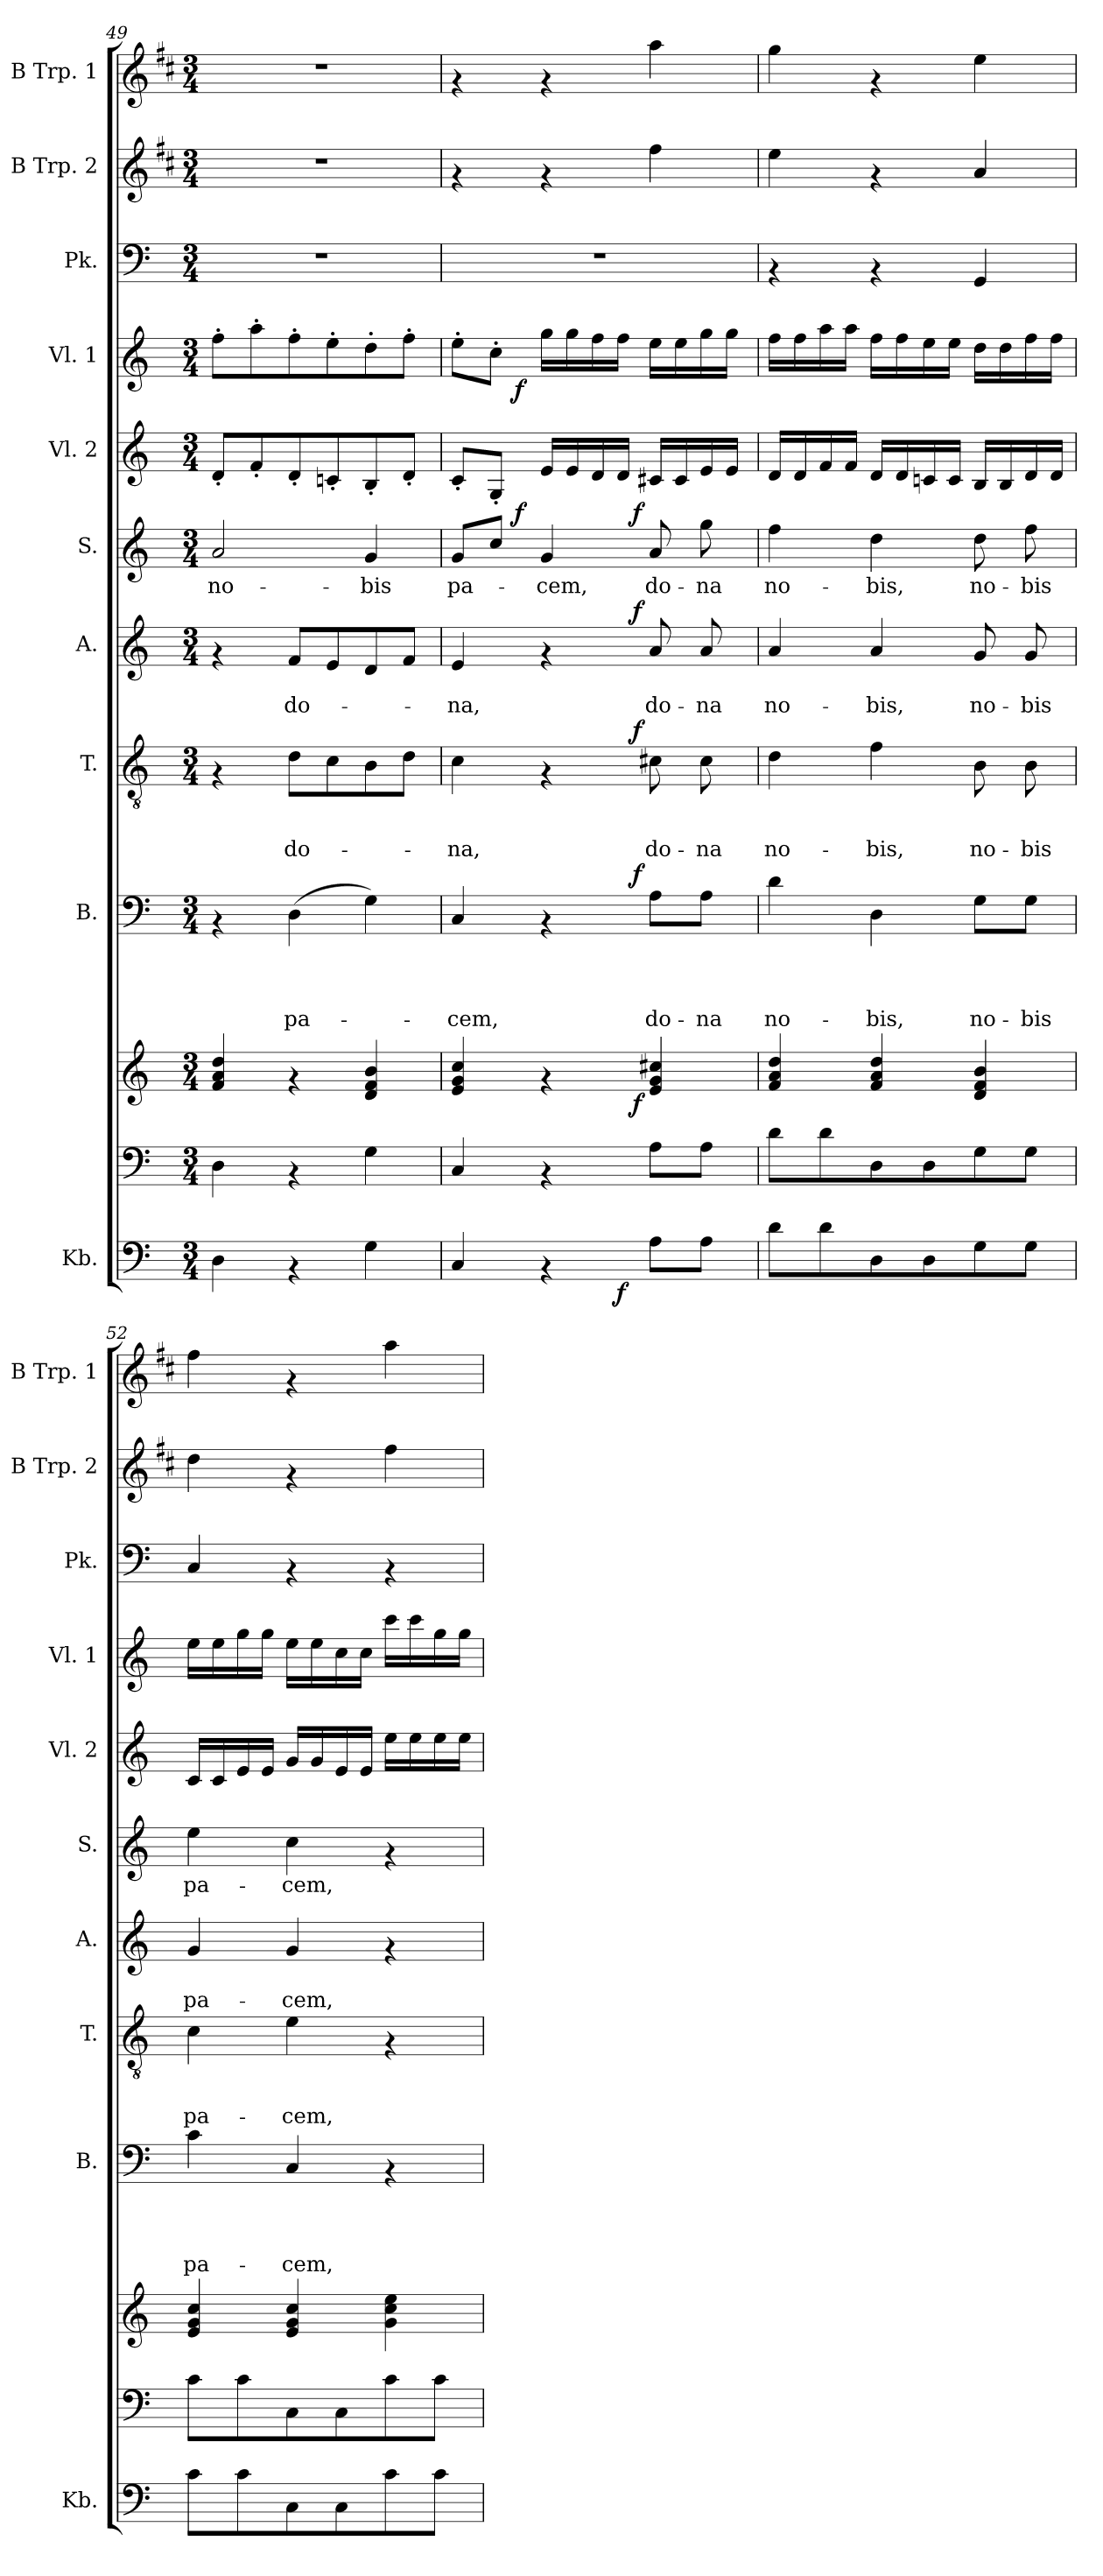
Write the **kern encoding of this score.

**kern	**dynam	**kern	**kern	**dynam	**kern	**text	**text	**text	**text	**dynam	**kern	**text	**text	**text	**dynam	**kern	**text	**text	**dynam	**kern	**text	**dynam	**kern	**dynam	**kern	**dynam	**kern	**kern	**kern
*part11	*part11	*part10	*part10	*part10	*part9	*part9	*part9	*part9	*part9	*part9	*part8	*part8	*part8	*part8	*part8	*part7	*part7	*part7	*part7	*part6	*part6	*part6	*part5	*part5	*part4	*part4	*part3	*part2	*part1
*staff12	*staff12	*staff11	*staff10	*staff10/11	*staff9	*staff9	*staff9	*staff9	*staff9	*staff9	*staff8	*staff8	*staff8	*staff8	*staff8	*staff7	*staff7	*staff7	*staff7	*staff6	*staff6	*staff6	*staff5	*staff5	*staff4	*staff4	*staff3	*staff2	*staff1
*I"Kb.	*	*	*	*	*I"B.	*	*	*	*	*	*I"T.	*	*	*	*	*I"A.	*	*	*	*I"S.	*	*	*I"Vl. 2	*	*I"Vl. 1	*	*I"Pk.	*I"B Trp. 2	*I"B Trp. 1
*I'Kb.	*	*	*	*	*I'B.	*	*	*	*	*	*I'T.	*	*	*	*	*I'A.	*	*	*	*I'S.	*	*	*I'Vl. 2	*	*I'Vl. 1	*	*I'Pk.	*I'B Trp. 2	*I'B Trp. 1
*clefF4	*	*clefF4	*clefG2	*	*clefF4	*	*	*	*	*	*clefGv2	*	*	*	*	*clefG2	*	*	*	*clefG2	*	*	*clefG2	*	*clefG2	*	*clefF4	*clefG2	*clefG2
*	*	*	*	*	*	*	*	*	*	*	*	*	*	*	*	*	*	*	*	*	*	*	*	*	*	*	*	*ITrd1c2	*ITrd1c2
*k[]	*	*k[]	*k[]	*	*k[]	*	*	*	*	*	*k[]	*	*	*	*	*k[]	*	*	*	*k[]	*	*	*k[]	*	*k[]	*	*k[]	*k[]	*k[]
*C:	*	*C:	*C:	*	*C:	*	*	*	*	*	*C:	*	*	*	*	*C:	*	*	*	*C:	*	*	*C:	*	*C:	*	*C:	*C:	*C:
*M3/4	*	*M3/4	*M3/4	*	*M3/4	*	*	*	*	*	*M3/4	*	*	*	*	*M3/4	*	*	*	*M3/4	*	*	*M3/4	*	*M3/4	*	*M3/4	*M3/4	*M3/4
=49	=49	=49	=49	=49	=49	=49	=49	=49	=49	=49	=49	=49	=49	=49	=49	=49	=49	=49	=49	=49	=49	=49	=49	=49	=49	=49	=49	=49	=49
!	!	!	!	!	!	!	!	!	!	!	!	!	!	!	!	!	!	!	!	!	!LO:LY:b	!	!	!	!	!	!	!	!
4D\	.	4D\	4f/ 4a/ 4dd/	.	4rAA	.	.	.	.	.	4rF	.	.	.	.	4rf	.	.	.	2a/	no-	.	8d'</L	.	8ff'>\L	.	2.r	2.r	2.r
.	.	.	.	.	.	.	.	.	.	.	.	.	.	.	.	.	.	.	.	.	.	.	8f'</	.	8aa'>\	.	.	.	.
!	!	!	!	!	!	!	!	!	!LO:LY:b	!	!	!	!	!LO:LY:b	!	!	!	!LO:LY:b	!	!	!	!	!	!	!	!	!	!	!
4rAA	.	4rAA	4rf	.	(>4D\	.	.	.	pa-	.	8d\L	.	.	do-	.	8f/L	.	do-	.	.	.	.	8d'</	.	8ff'>\	.	.	.	.
.	.	.	.	.	.	.	.	.	.	.	8c\	.	.	.	.	8e/	.	.	.	.	.	.	8cn'</	.	8ee'>\	.	.	.	.
!	!	!	!	!	!	!	!	!	!	!	!	!	!	!	!	!	!	!	!	!	!LO:LY:b	!	!	!	!	!	!	!	!
4G\	.	4G\	4d/ 4f/ 4b/	.	4G\)	.	.	.	.	.	8B\	.	.	.	.	8d/	.	.	.	4g/	-bis	.	8B'</	.	8dd'>\	.	.	.	.
.	.	.	.	.	.	.	.	.	.	.	8d\J	.	.	.	.	8f/J	.	.	.	.	.	.	8d'</J	.	8ff'>\J	.	.	.	.
=50	=50	=50	=50	=50	=50	=50	=50	=50	=50	=50	=50	=50	=50	=50	=50	=50	=50	=50	=50	=50	=50	=50	=50	=50	=50	=50	=50	=50	=50
!	!	!	!	!	!	!	!	!	!LO:LY:b	!	!	!	!	!LO:LY:b	!	!	!	!LO:LY:b	!	!	!LO:LY:b	!	!	!	!	!	!	!	!
*^	*	*	*^	*	*^	*	*	*	*	*	*^	*	*	*	*	*^	*	*	*	*^	*	*	*^	*	*^	*	*	*	*
4C/	4..ryy	.	4C/	4e/ 4g/ 4cc/	4...ryy	.	4C/	4...ryy	.	.	.	-cem,	.	4c\	4...ryy	.	.	-na,	.	4e/	4...ryy	.	-na,	.	8g/L	4...ryy	pa-	.	8c'</L	8.ryy	.	8ee'>\L	8.ryy	.	2.r	4rf	4rf
.	.	.	.	.	.	.	.	.	.	.	.	.	.	.	.	.	.	.	.	.	.	.	.	.	8cc/J	.	.	.	8G'</J	.	.	8cc'>\J	.	.	.	.	.
!	!	!	!	!	!	!	!	!	!	!	!	!	!	!	!	!	!	!	!	!	!	!	!	!	!	!	!	!	!	!	!LO:DY:b	!	!	!LO:DY:b	!	!	!
.	.	.	.	.	.	.	.	.	.	.	.	.	.	.	.	.	.	.	.	.	.	.	.	.	.	.	.	.	.	2ryy	f	.	2ryy	f	.	.	.
!	!	!	!	!	!	!	!	!	!	!	!	!	!	!	!	!	!	!	!	!	!	!	!	!	!	!	!LO:LY:b	!	!	!	!	!	!	!	!	!	!
4rAA	.	.	4rAA	4rf	.	.	4rAA	.	.	.	.	.	.	4rF	.	.	.	.	.	4rf	.	.	.	.	4g/	.	-cem,	.	16e/LL	.	.	16gg\LL	.	.	.	4rf	4rf
.	.	.	.	.	.	.	.	.	.	.	.	.	.	.	.	.	.	.	.	.	.	.	.	.	.	.	.	.	16e/	.	.	16gg\	.	.	.	.	.
.	.	.	.	.	.	.	.	.	.	.	.	.	.	.	.	.	.	.	.	.	.	.	.	.	.	.	.	.	16d/	.	.	16ff\	.	.	.	.	.
!	!	!LO:DY:b	!	!	!	!	!	!	!	!	!	!	!	!	!	!	!	!	!	!	!	!	!	!	!	!	!	!	!	!	!	!	!	!	!	!	!
.	4ryy	f	.	.	.	.	.	.	.	.	.	.	.	.	.	.	.	.	.	.	.	.	.	.	.	.	.	.	16d/JJ	.	.	16ff\JJ	.	.	.	.	.
!	!	!	!	!	!	!LO:DY:b	!	!	!	!	!	!	!LO:DY:a	!	!	!	!	!	!LO:DY:a	!	!	!	!	!LO:DY:a	!	!	!	!LO:DY:a	!	!	!	!	!	!	!	!	!
.	.	.	.	.	4ryy	f	.	4ryy	.	.	.	.	f	.	4ryy	.	.	.	f	.	4ryy	.	.	f	.	4ryy	.	f	.	.	.	.	.	.	.	.	.
!	!	!	!	!	!	!	!	!	!	!	!	!LO:LY:b	!	!	!	!	!	!LO:LY:b	!	!	!	!	!LO:LY:b	!	!	!	!LO:LY:b	!	!	!	!	!	!	!	!	!	!
8A\L	.	.	8A\L	4e/ 4g/ 4cc#X/	.	.	8A\L	.	.	.	.	do-	.	8c#X\	.	.	.	do-	.	8a/	.	.	do-	.	8a/	.	do-	.	16c#X/LL	.	.	16ee\LL	.	.	.	4ee\	4gg\
.	.	.	.	.	.	.	.	.	.	.	.	.	.	.	.	.	.	.	.	.	.	.	.	.	.	.	.	.	16c#/	.	.	16ee\	.	.	.	.	.
!	!	!	!	!	!	!	!	!	!	!	!	!LO:LY:b	!	!	!	!	!	!LO:LY:b	!	!	!	!	!LO:LY:b	!	!	!	!LO:LY:b	!	!	!	!	!	!	!	!	!	!
8A\J	.	.	8A\J	.	.	.	8A\J	.	.	.	.	-na	.	8c#\	.	.	.	-na	.	8a/	.	.	-na	.	8gg\	.	-na	.	16e/	.	.	16gg\	.	.	.	.	.
.	16ryy	.	.	.	.	.	.	.	.	.	.	.	.	.	.	.	.	.	.	.	.	.	.	.	.	.	.	.	16e/JJ	16ryy	.	16gg\JJ	16ryy	.	.	.	.
.	.	.	.	.	32ryy	.	.	32ryy	.	.	.	.	.	.	32ryy	.	.	.	.	.	32ryy	.	.	.	.	32ryy	.	.	.	.	.	.	.	.	.	.	.
=51	=51	=51	=51	=51	=51	=51	=51	=51	=51	=51	=51	=51	=51	=51	=51	=51	=51	=51	=51	=51	=51	=51	=51	=51	=51	=51	=51	=51	=51	=51	=51	=51	=51	=51	=51	=51	=51
!	!	!	!	!	!	!	!	!	!	!	!	!LO:LY:b	!	!	!	!	!	!LO:LY:b	!	!	!	!	!LO:LY:b	!	!	!	!LO:LY:b	!	!	!	!	!	!	!	!	!	!
*	*	*	*	*v	*v	*	*	*	*	*	*	*	*	*v	*v	*	*	*	*	*v	*v	*	*	*	*v	*v	*	*	*v	*v	*	*v	*v	*	*	*	*
*v	*v	*	*	*	*	*v	*v	*	*	*	*	*	*	*	*	*	*	*	*	*	*	*	*	*	*	*	*	*	*	*	*
8d\L	.	8d\L	4f/ 4a/ 4dd/	.	4d\	.	.	.	no-	.	4d\	.	.	no-	.	4a/	.	no-	.	4ff\	no-	.	16d/LL	.	16ff\LL	.	4rAA	4dd\	4ff\
.	.	.	.	.	.	.	.	.	.	.	.	.	.	.	.	.	.	.	.	.	.	.	16d/	.	16ff\	.	.	.	.
8d\	.	8d\	.	.	.	.	.	.	.	.	.	.	.	.	.	.	.	.	.	.	.	.	16f/	.	16aa\	.	.	.	.
.	.	.	.	.	.	.	.	.	.	.	.	.	.	.	.	.	.	.	.	.	.	.	16f/JJ	.	16aa\JJ	.	.	.	.
!	!	!	!	!	!	!	!	!	!LO:LY:b	!	!	!	!	!LO:LY:b	!	!	!	!LO:LY:b	!	!	!LO:LY:b	!	!	!	!	!	!	!	!
8D\	.	8D\	4f/ 4a/ 4dd/	.	4D\	.	.	.	-bis,	.	4f\	.	.	-bis,	.	4a/	.	-bis,	.	4dd\	-bis,	.	16d/LL	.	16ff\LL	.	4rAA	4rf	4rf
.	.	.	.	.	.	.	.	.	.	.	.	.	.	.	.	.	.	.	.	.	.	.	16d/	.	16ff\	.	.	.	.
8D\	.	8D\	.	.	.	.	.	.	.	.	.	.	.	.	.	.	.	.	.	.	.	.	16cn/	.	16ee\	.	.	.	.
.	.	.	.	.	.	.	.	.	.	.	.	.	.	.	.	.	.	.	.	.	.	.	16c/JJ	.	16ee\JJ	.	.	.	.
!	!	!	!	!	!	!	!	!	!LO:LY:b	!	!	!	!	!LO:LY:b	!	!	!	!LO:LY:b	!	!	!LO:LY:b	!	!	!	!	!	!	!	!
8G\	.	8G\	4d/ 4f/ 4b/	.	8G\L	.	.	.	no-	.	8B\	.	.	no-	.	8g/	.	no-	.	8dd\	no-	.	16B/LL	.	16dd\LL	.	4GG/	4g/	4dd\
.	.	.	.	.	.	.	.	.	.	.	.	.	.	.	.	.	.	.	.	.	.	.	16B/	.	16dd\	.	.	.	.
!	!	!	!	!	!	!	!	!	!LO:LY:b	!	!	!	!	!LO:LY:b	!	!	!	!LO:LY:b	!	!	!LO:LY:b	!	!	!	!	!	!	!	!
8G\J	.	8G\J	.	.	8G\J	.	.	.	-bis	.	8B\	.	.	-bis	.	8g/	.	-bis	.	8ff\	-bis	.	16d/	.	16ff\	.	.	.	.
.	.	.	.	.	.	.	.	.	.	.	.	.	.	.	.	.	.	.	.	.	.	.	16d/JJ	.	16ff\JJ	.	.	.	.
=52	=52	=52	=52	=52	=52	=52	=52	=52	=52	=52	=52	=52	=52	=52	=52	=52	=52	=52	=52	=52	=52	=52	=52	=52	=52	=52	=52	=52	=52
!	!	!	!	!	!	!	!	!	!LO:LY:b	!	!	!	!	!LO:LY:b	!	!	!	!LO:LY:b	!	!	!LO:LY:b	!	!	!	!	!	!	!	!
8c\L	.	8c\L	4e/ 4g/ 4cc/	.	4c\	.	.	.	pa-	.	4c\	.	.	pa-	.	4g/	.	pa-	.	4ee\	pa-	.	16c/LL	.	16ee\LL	.	4C/	4cc\	4ee\
.	.	.	.	.	.	.	.	.	.	.	.	.	.	.	.	.	.	.	.	.	.	.	16c/	.	16ee\	.	.	.	.
8c\	.	8c\	.	.	.	.	.	.	.	.	.	.	.	.	.	.	.	.	.	.	.	.	16e/	.	16gg\	.	.	.	.
.	.	.	.	.	.	.	.	.	.	.	.	.	.	.	.	.	.	.	.	.	.	.	16e/JJ	.	16gg\JJ	.	.	.	.
!	!	!	!	!	!	!	!	!	!LO:LY:b	!	!	!	!	!LO:LY:b	!	!	!	!LO:LY:b	!	!	!LO:LY:b	!	!	!	!	!	!	!	!
8C\	.	8C\	4e/ 4g/ 4cc/	.	4C/	.	.	.	-cem,	.	4e\	.	.	-cem,	.	4g/	.	-cem,	.	4cc\	-cem,	.	16g/LL	.	16ee\LL	.	4rAA	4rf	4rf
.	.	.	.	.	.	.	.	.	.	.	.	.	.	.	.	.	.	.	.	.	.	.	16g/	.	16ee\	.	.	.	.
8C\	.	8C\	.	.	.	.	.	.	.	.	.	.	.	.	.	.	.	.	.	.	.	.	16e/	.	16cc\	.	.	.	.
.	.	.	.	.	.	.	.	.	.	.	.	.	.	.	.	.	.	.	.	.	.	.	16e/JJ	.	16cc\JJ	.	.	.	.
8c\	.	8c\	4g\ 4cc\ 4ee\	.	4rAA	.	.	.	.	.	4rF	.	.	.	.	4rf	.	.	.	4rf	.	.	16ee\LL	.	16ccc\LL	.	4rAA	4ee\	4gg\
.	.	.	.	.	.	.	.	.	.	.	.	.	.	.	.	.	.	.	.	.	.	.	16ee\	.	16ccc\	.	.	.	.
8c\J	.	8c\J	.	.	.	.	.	.	.	.	.	.	.	.	.	.	.	.	.	.	.	.	16ee\	.	16gg\	.	.	.	.
.	.	.	.	.	.	.	.	.	.	.	.	.	.	.	.	.	.	.	.	.	.	.	16ee\JJ	.	16gg\JJ	.	.	.	.
=	=	=	=	=	=	=	=	=	=	=	=	=	=	=	=	=	=	=	=	=	=	=	=	=	=	=	=	=	=
*-	*-	*-	*-	*-	*-	*-	*-	*-	*-	*-	*-	*-	*-	*-	*-	*-	*-	*-	*-	*-	*-	*-	*-	*-	*-	*-	*-	*-	*-
